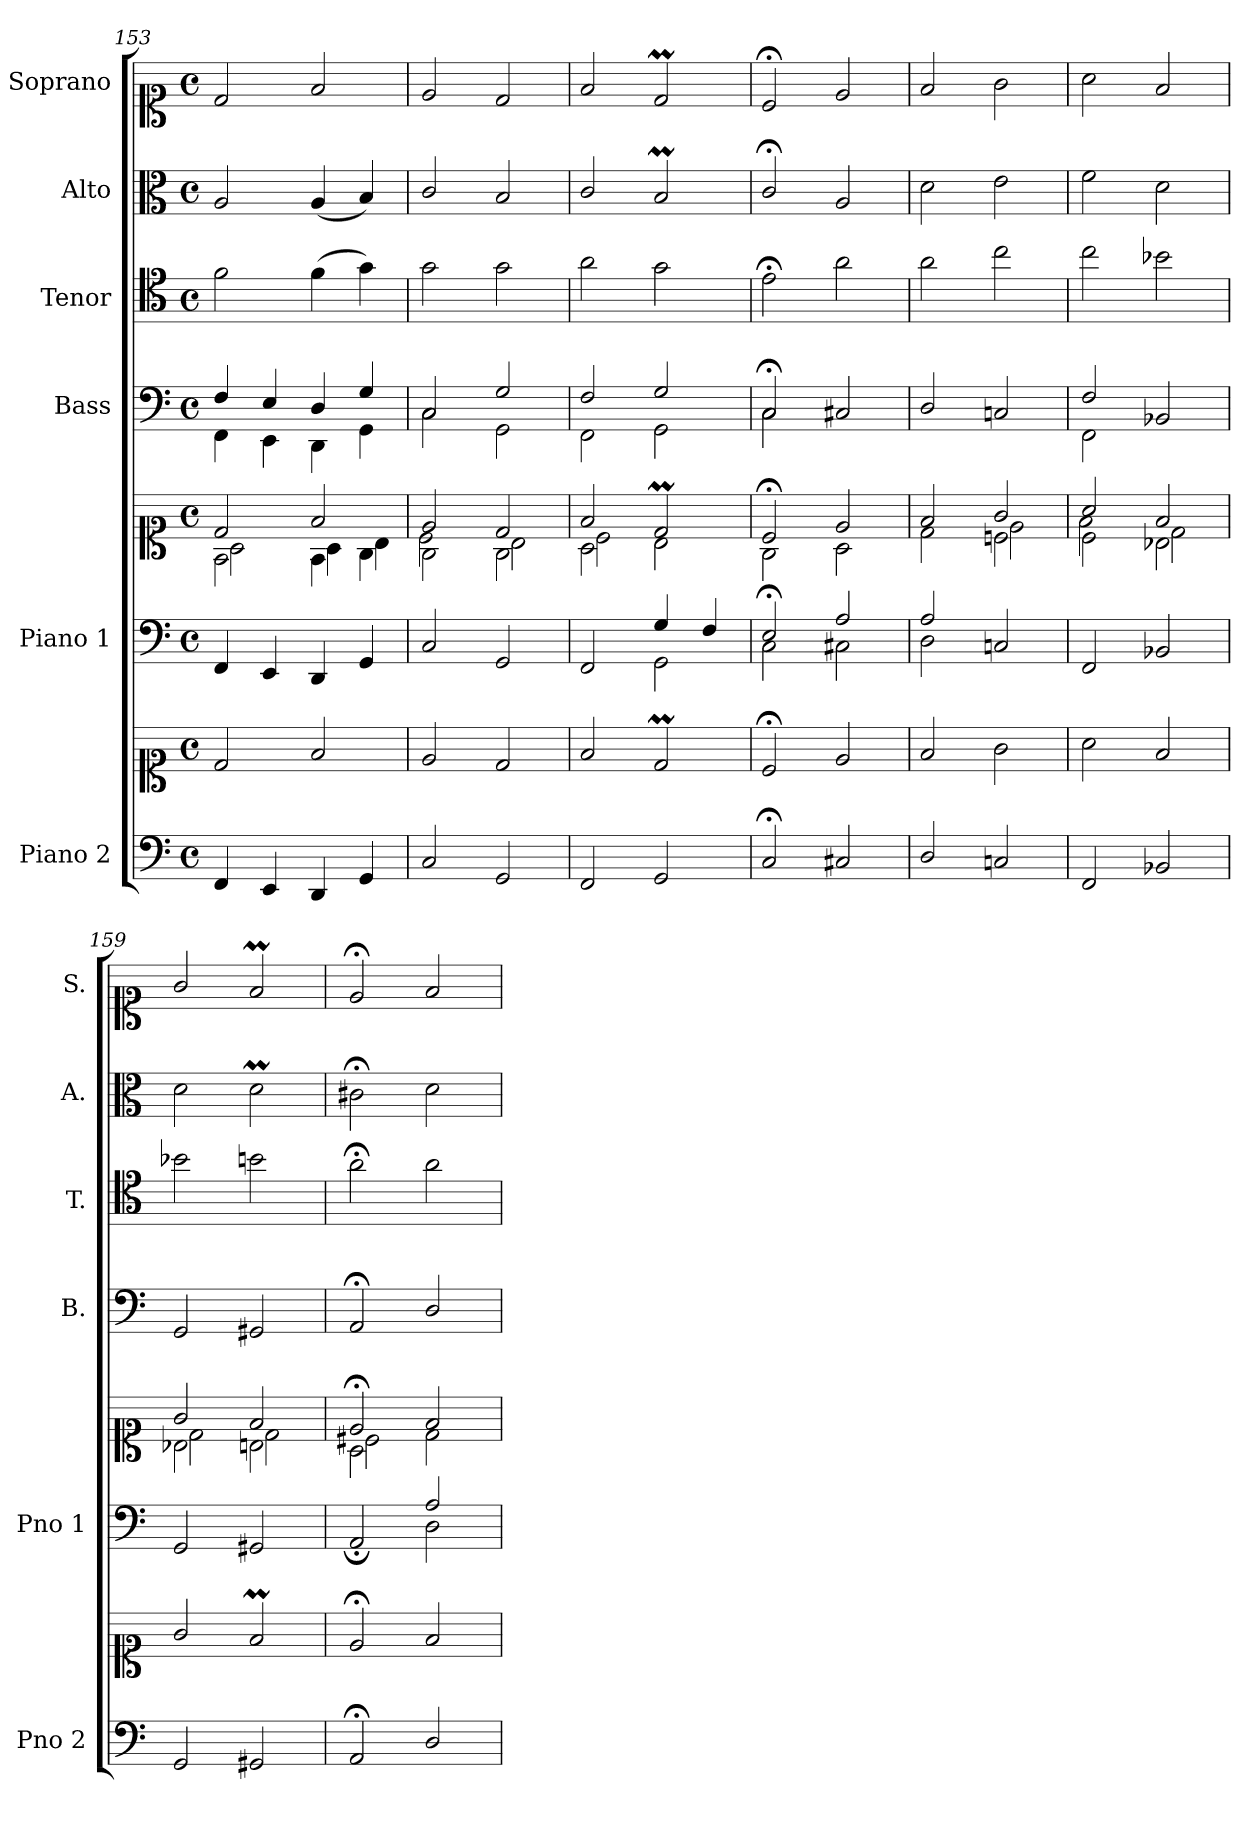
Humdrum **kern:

**kern	**kern	**kern	**kern	**kern	**kern	**kern	**kern
*part6	*part6	*part5	*part5	*part4	*part3	*part2	*part1
*staff8	*staff7	*staff6	*staff5	*staff4	*staff3	*staff2	*staff1
*I"Piano 2	*	*I"Piano 1	*	*I"Bass	*I"Tenor	*I"Alto	*I"Soprano
*I'Pno 2	*	*I'Pno 1	*	*I'B.	*I'T.	*I'A.	*I'S.
*clefF4	*clefC1	*clefF4	*clefC1	*clefF4	*clefC4	*clefC3	*clefC1
*	*	*	*	*	*ITrd7c12	*	*
*k[]	*k[]	*k[]	*k[]	*k[]	*k[]	*k[]	*k[]
*M4/4	*M4/4	*M4/4	*M4/4	*M4/4	*M4/4	*M4/4	*M4/4
*met(c)	*met(c)	*met(c)	*met(c)	*met(c)	*met(c)	*met(c)	*met(c)
=153	=153	=153	=153	=153	=153	=153	=153
*	*	*	*^	*^	*	*	*
*	*	*	*	*^	*	*	*	*	*
4FF/	2d/	4FF/	2d/	2F\	2A\	4F/	4FF\	2F\	2A/	2d/
4EE/	.	4EE/	.	.	.	4E/	4EE\	.	.	.
4DD/	2f/	4DD/	2f/	4F\	4A\	4D/	4DD\	(4F\	(4A/	2f/
4GG/	.	4GG/	.	4G\	4B\	4G/	4GG\	4G\)	4B/)	.
=154	=154	=154	=154	=154	=154	=154	=154	=154	=154	=154
2C/	2e/	2C/	2e/	2G\	2c\	2C/	2C\	2G\	2c/	2e/
2GG/	2d/	2GG/	2d/	2G\	2B\	2G/	2GG\	2G\	2B/	2d/
=155	=155	=155	=155	=155	=155	=155	=155	=155	=155	=155
*	*	*^	*	*	*	*	*	*	*	*
2FF/	2f/	2ryy	2FF/	2f/	2A\	2c\	2F/	2FF\	2A\	2c/	2f/
2GG/	2dM/	4G/	2GG\	2dM/	2ryy	2B\	2G/	2GG\	2G\	2Bm/	2dM/
.	.	4F/	.	.	.	.	.	.	.	.	.
*	*	*	*	*	*v	*v	*	*	*	*	*
=156	=156	=156	=156	=156	=156	=156	=156	=156	=156	=156
2C;/	2c;</	2E;/	2C\	2c;</	2G\	2C;</	2C\	2E;<\	2c;</	2c;</
2C#X/	2e/	2A/	2C#X\	2e/	2A\	2C#X/	2ryy	2A\	2A/	2e/
*	*	*	*	*	*	*v	*v	*	*	*
=157	=157	=157	=157	=157	=157	=157	=157	=157	=157
*	*	*	*	*	*^	*	*	*	*
2D/	2f/	2A/	2D\	2f/	2ryy	2d\	2D/	2A\	2d\	2f/
2Cn/	2g\	2ryy	2Cn/	2g/	2cn\	2e\	2Cn/	2c\	2e\	2g\
*	*	*v	*v	*	*	*	*	*	*	*
!!LO:PB:g=z
=158	=158	=158	=158	=158	=158	=158	=158	=158	=158
*	*	*	*	*	*	*^	*	*	*
2FF/	2a\	2FF/	2a/	2c\	2f\	2F/	2FF\	2c\	2f\	2a\
2BB-X/	2f/	2BB-X/	2f/	2B-X\	2d\	2BB-X/	2ryy	2B-X\	2d\	2f/
*	*	*	*	*	*	*v	*v	*	*	*
=159	=159	=159	=159	=159	=159	=159	=159	=159	=159
2GG/	2g/	2GG/	2g/	2B-X\	2d\	2GG/	2B-j\	2d\	2g/
2GG#X/	2fM/	2GG#X/	2f/	2Bn\	2d\	2GG#X/	2Bn\	2dM\	2fM/
=160	=160	=160	=160	=160	=160	=160	=160	=160	=160
*	*	*^	*	*	*	*	*	*	*
2AA;/	2e;</	2ryy	2AA;/	2e;</	2A\	2c#X\	2AA;</	2A;<\	2c#X;<\	2e;</
2D/	2f/	2A/	2D\	2f/	2ryy	2d\	2D/	2A\	2d\	2f/
*	*	*v	*v	*	*	*	*	*	*	*
*	*	*	*v	*v	*v	*	*	*	*
=	=	=	=	=	=	=	=
*-	*-	*-	*-	*-	*-	*-	*-
